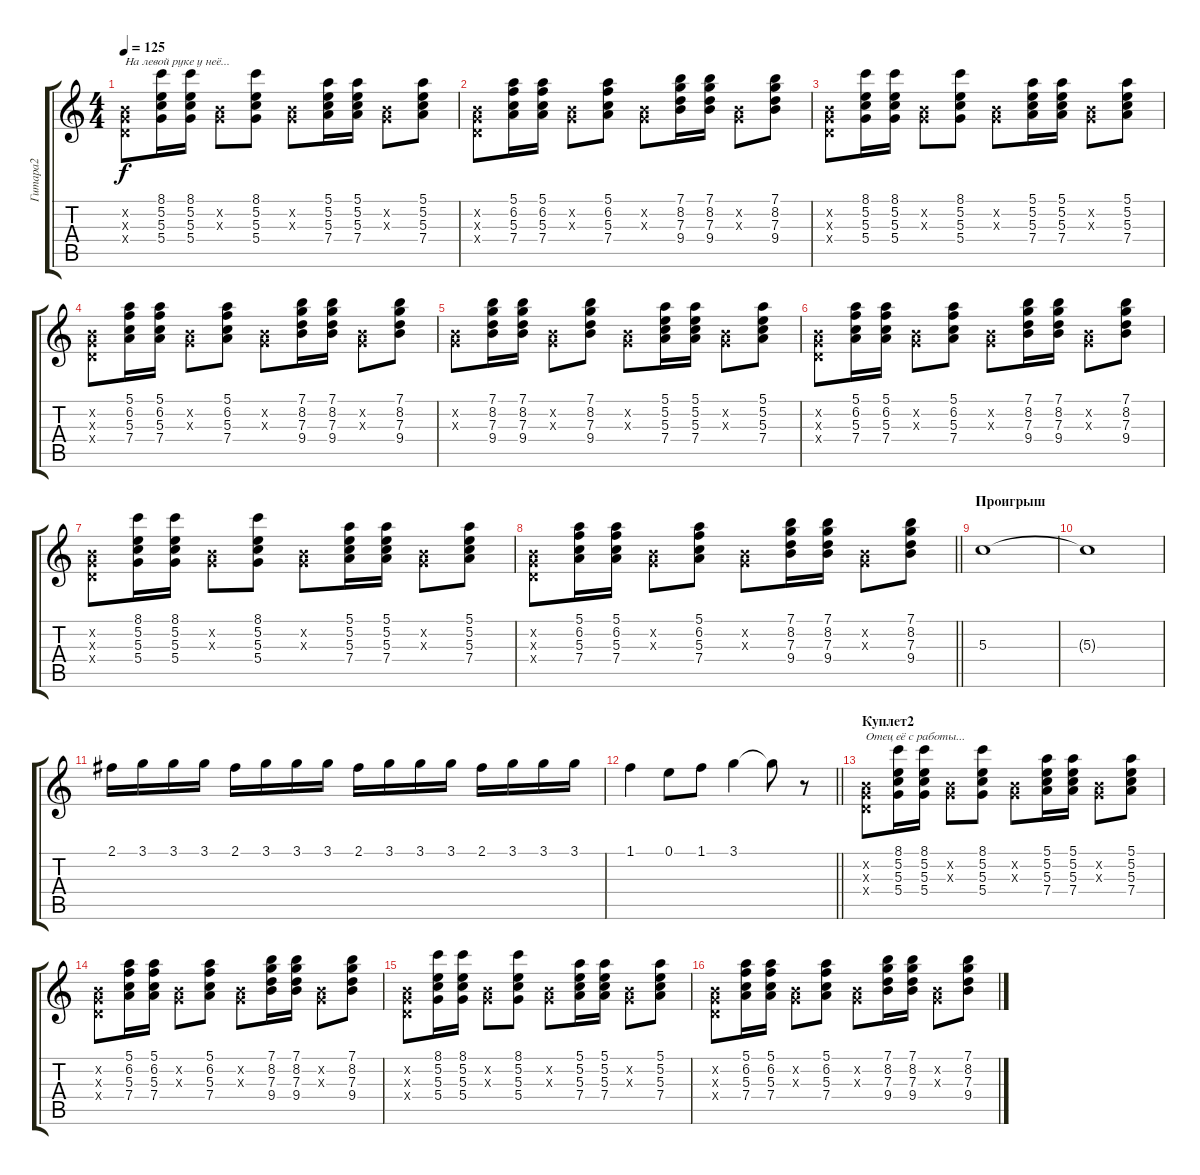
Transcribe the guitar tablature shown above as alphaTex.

\track ("Гитара2" "Гитара2") {instrument overdrivenguitar}
\staff {score tabs}
\tuning (E4 B3 G3 D3 A2 E2) {hide}
\ts (4 4)
\tempo 125
\clef g2
\ks c
(0.2{x} 0.3{x} 0.4{x}).8{txt "На левой руке у неё..." dy f} (8.1 5.2 5.3 5.4).16 (8.1 5.2 5.3 5.4).16 (0.2{x} 0.3{x}).8 (8.1 5.2 5.3 5.4).8 (0.2{x} 0.3{x}).8 (5.1 5.2 5.3 7.4).16 (5.1 5.2 5.3 7.4).16 (0.2{x} 0.3{x}).8 (5.1 5.2 5.3 7.4).8 |
(0.2{x} 0.3{x} 0.4{x}).8 (5.1 6.2 5.3 7.4).16 (5.1 6.2 5.3 7.4).16 (0.2{x} 0.3{x}).8 (5.1 6.2 5.3 7.4).8 (0.2{x} 0.3{x}).8 (7.1 8.2 7.3 9.4).16 (7.1 8.2 7.3 9.4).16 (0.2{x} 0.3{x}).8 (7.1 8.2 7.3 9.4).8 |
(0.2{x} 0.3{x} 0.4{x}).8 (8.1 5.2 5.3 5.4).16 (8.1 5.2 5.3 5.4).16 (0.2{x} 0.3{x}).8 (8.1 5.2 5.3 5.4).8 (0.2{x} 0.3{x}).8 (5.1 5.2 5.3 7.4).16 (5.1 5.2 5.3 7.4).16 (0.2{x} 0.3{x}).8 (5.1 5.2 5.3 7.4).8 |
(0.2{x} 0.3{x} 0.4{x}).8 (5.1 6.2 5.3 7.4).16 (5.1 6.2 5.3 7.4).16 (0.2{x} 0.3{x}).8 (5.1 6.2 5.3 7.4).8 (0.2{x} 0.3{x}).8 (7.1 8.2 7.3 9.4).16 (7.1 8.2 7.3 9.4).16 (0.2{x} 0.3{x}).8 (7.1 8.2 7.3 9.4).8 |
(0.2{x} 0.3{x}).8 (7.1 8.2 7.3 9.4).16 (7.1 8.2 7.3 9.4).16 (0.2{x} 0.3{x}).8 (7.1 8.2 7.3 9.4).8 (0.2{x} 0.3{x}).8 (5.1 5.2 5.3 7.4).16 (5.1 5.2 5.3 7.4).16 (0.2{x} 0.3{x}).8 (5.1 5.2 5.3 7.4).8 |
(0.2{x} 0.3{x} 0.4{x}).8 (5.1 6.2 5.3 7.4).16 (5.1 6.2 5.3 7.4).16 (0.2{x} 0.3{x}).8 (5.1 6.2 5.3 7.4).8 (0.2{x} 0.3{x}).8 (7.1 8.2 7.3 9.4).16 (7.1 8.2 7.3 9.4).16 (0.2{x} 0.3{x}).8 (7.1 8.2 7.3 9.4).8 |
(0.2{x} 0.3{x} 0.4{x}).8 (8.1 5.2 5.3 5.4).16 (8.1 5.2 5.3 5.4).16 (0.2{x} 0.3{x}).8 (8.1 5.2 5.3 5.4).8 (0.2{x} 0.3{x}).8 (5.1 5.2 5.3 7.4).16 (5.1 5.2 5.3 7.4).16 (0.2{x} 0.3{x}).8 (5.1 5.2 5.3 7.4).8 |
\barLineRight lightlight
(0.2{x} 0.3{x} 0.4{x}).8 (5.1 6.2 5.3 7.4).16 (5.1 6.2 5.3 7.4).16 (0.2{x} 0.3{x}).8 (5.1 6.2 5.3 7.4).8 (0.2{x} 0.3{x}).8 (7.1 8.2 7.3 9.4).16 (7.1 8.2 7.3 9.4).16 (0.2{x} 0.3{x}).8 (7.1 8.2 7.3 9.4).8 |
\section ("" "Проигрыш")
5.3.1{volume 16} |
5.3{t}.1 |
2.1.16{volume 13 instrument overdrivenguitar} 3.1.16 3.1.16 3.1.16 2.1.16 3.1.16 3.1.16 3.1.16 2.1.16 3.1.16 3.1.16 3.1.16 2.1.16 3.1.16 3.1.16 3.1.16 |
\barLineRight lightlight
1.1.4 0.1.8 1.1.8 3.1.4 3.1{t}.8 r.8 |
\section ("" "Куплет2")
(0.2{x} 0.3{x} 0.4{x}).8{txt "Отец её с работы..." instrument acousticguitarsteel} (8.1 5.2 5.3 5.4).16 (8.1 5.2 5.3 5.4).16 (0.2{x} 0.3{x}).8 (8.1 5.2 5.3 5.4).8 (0.2{x} 0.3{x}).8 (5.1 5.2 5.3 7.4).16 (5.1 5.2 5.3 7.4).16 (0.2{x} 0.3{x}).8 (5.1 5.2 5.3 7.4).8 |
(0.2{x} 0.3{x} 0.4{x}).8 (5.1 6.2 5.3 7.4).16 (5.1 6.2 5.3 7.4).16 (0.2{x} 0.3{x}).8 (5.1 6.2 5.3 7.4).8 (0.2{x} 0.3{x}).8 (7.1 8.2 7.3 9.4).16 (7.1 8.2 7.3 9.4).16 (0.2{x} 0.3{x}).8 (7.1 8.2 7.3 9.4).8 |
(0.2{x} 0.3{x} 0.4{x}).8 (8.1 5.2 5.3 5.4).16 (8.1 5.2 5.3 5.4).16 (0.2{x} 0.3{x}).8 (8.1 5.2 5.3 5.4).8 (0.2{x} 0.3{x}).8 (5.1 5.2 5.3 7.4).16 (5.1 5.2 5.3 7.4).16 (0.2{x} 0.3{x}).8 (5.1 5.2 5.3 7.4).8 |
(0.2{x} 0.3{x} 0.4{x}).8 (5.1 6.2 5.3 7.4).16 (5.1 6.2 5.3 7.4).16 (0.2{x} 0.3{x}).8 (5.1 6.2 5.3 7.4).8 (0.2{x} 0.3{x}).8 (7.1 8.2 7.3 9.4).16 (7.1 8.2 7.3 9.4).16 (0.2{x} 0.3{x}).8 (7.1 8.2 7.3 9.4).8
